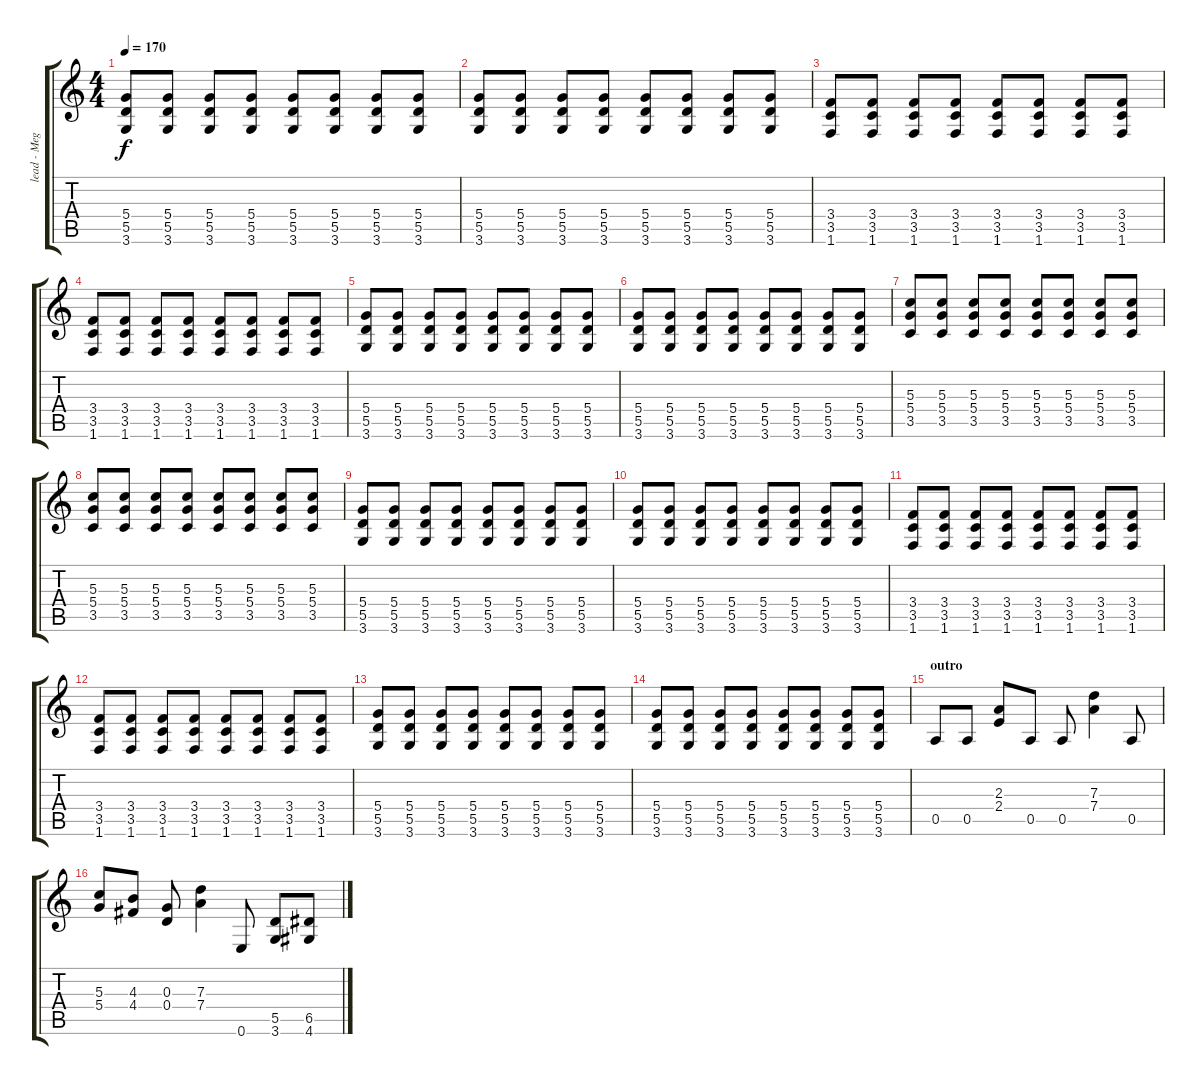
\track ("lead - Megat" "lead - Meg") {instrument distortionguitar}
\staff {score tabs}
\tuning (E4 B3 G3 D3 A2 E2) {hide}
\ts (4 4)
\tempo 170
\clef g2
\ks c
(5.4 5.5 3.6).8{dy f} (5.4 5.5 3.6).8 (5.4 5.5 3.6).8 (5.4 5.5 3.6).8 (5.4 5.5 3.6).8 (5.4 5.5 3.6).8 (5.4 5.5 3.6).8 (5.4 5.5 3.6).8 |
(5.4 5.5 3.6).8 (5.4 5.5 3.6).8 (5.4 5.5 3.6).8 (5.4 5.5 3.6).8 (5.4 5.5 3.6).8 (5.4 5.5 3.6).8 (5.4 5.5 3.6).8 (5.4 5.5 3.6).8 |
(3.4 3.5 1.6).8 (3.4 3.5 1.6).8 (3.4 3.5 1.6).8 (3.4 3.5 1.6).8 (3.4 3.5 1.6).8 (3.4 3.5 1.6).8 (3.4 3.5 1.6).8 (3.4 3.5 1.6).8 |
(3.4 3.5 1.6).8 (3.4 3.5 1.6).8 (3.4 3.5 1.6).8 (3.4 3.5 1.6).8 (3.4 3.5 1.6).8 (3.4 3.5 1.6).8 (3.4 3.5 1.6).8 (3.4 3.5 1.6).8 |
(5.4 5.5 3.6).8 (5.4 5.5 3.6).8 (5.4 5.5 3.6).8 (5.4 5.5 3.6).8 (5.4 5.5 3.6).8 (5.4 5.5 3.6).8 (5.4 5.5 3.6).8 (5.4 5.5 3.6).8 |
(5.4 5.5 3.6).8 (5.4 5.5 3.6).8 (5.4 5.5 3.6).8 (5.4 5.5 3.6).8 (5.4 5.5 3.6).8 (5.4 5.5 3.6).8 (5.4 5.5 3.6).8 (5.4 5.5 3.6).8 |
(5.3 5.4 3.5).8 (5.3 5.4 3.5).8 (5.3 5.4 3.5).8 (5.3 5.4 3.5).8 (5.3 5.4 3.5).8 (5.3 5.4 3.5).8 (5.3 5.4 3.5).8 (5.3 5.4 3.5).8 |
(5.3 5.4 3.5).8 (5.3 5.4 3.5).8 (5.3 5.4 3.5).8 (5.3 5.4 3.5).8 (5.3 5.4 3.5).8 (5.3 5.4 3.5).8 (5.3 5.4 3.5).8 (5.3 5.4 3.5).8 |
(5.4 5.5 3.6).8 (5.4 5.5 3.6).8 (5.4 5.5 3.6).8 (5.4 5.5 3.6).8 (5.4 5.5 3.6).8 (5.4 5.5 3.6).8 (5.4 5.5 3.6).8 (5.4 5.5 3.6).8 |
(5.4 5.5 3.6).8 (5.4 5.5 3.6).8 (5.4 5.5 3.6).8 (5.4 5.5 3.6).8 (5.4 5.5 3.6).8 (5.4 5.5 3.6).8 (5.4 5.5 3.6).8 (5.4 5.5 3.6).8 |
(3.4 3.5 1.6).8 (3.4 3.5 1.6).8 (3.4 3.5 1.6).8 (3.4 3.5 1.6).8 (3.4 3.5 1.6).8 (3.4 3.5 1.6).8 (3.4 3.5 1.6).8 (3.4 3.5 1.6).8 |
(3.4 3.5 1.6).8 (3.4 3.5 1.6).8 (3.4 3.5 1.6).8 (3.4 3.5 1.6).8 (3.4 3.5 1.6).8 (3.4 3.5 1.6).8 (3.4 3.5 1.6).8 (3.4 3.5 1.6).8 |
(5.4 5.5 3.6).8 (5.4 5.5 3.6).8 (5.4 5.5 3.6).8 (5.4 5.5 3.6).8 (5.4 5.5 3.6).8 (5.4 5.5 3.6).8 (5.4 5.5 3.6).8 (5.4 5.5 3.6).8 |
(5.4 5.5 3.6).8 (5.4 5.5 3.6).8 (5.4 5.5 3.6).8 (5.4 5.5 3.6).8 (5.4 5.5 3.6).8 (5.4 5.5 3.6).8 (5.4 5.5 3.6).8 (5.4 5.5 3.6).8 |
\section ("" "outro")
0.5.8 0.5.8 (2.3 2.4).8 0.5.8 0.5.8 (7.3 7.4).4 0.5.8 |
(5.3 5.4).8 (4.3 4.4).8 (0.3 0.4).8 (7.3 7.4).4 0.6.8 (5.5 3.6).8 (6.5 4.6).8
